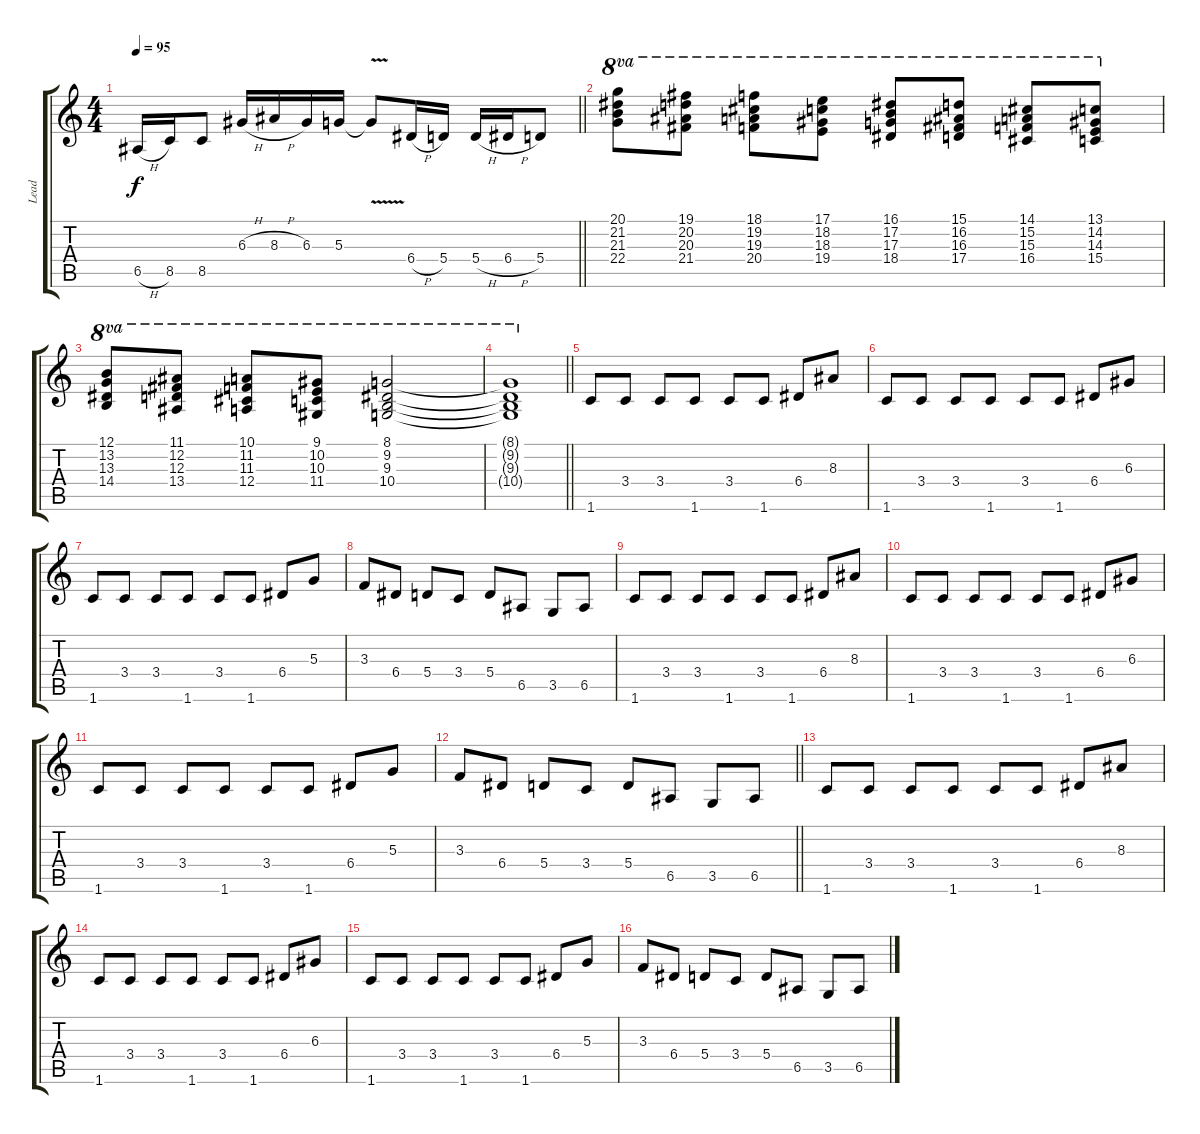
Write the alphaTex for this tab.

\track ("Lead" "Lead") {instrument distortionguitar}
\staff {score tabs}
\tuning (B3 Gb3 D3 A2 E2 B1) {hide}
\ts (4 4)
\tempo 95
\clef g2
\barLineRight lightlight
\ks c
6.5{h}.16{dy f} 8.5.16 8.5.8 6.3{h}.16 8.3{h}.16 6.3.16 5.3.16 5.3{v t}.8 6.4{h}.16 5.4.16 5.4{h}.16 6.4{h}.16 5.4.8 |
(20.1 21.2 21.3 22.4).8{ot 8va} (19.1 20.2 20.3 21.4).8{ot 8va} (18.1 19.2 19.3 20.4).8{ot 8va} (17.1 18.2 18.3 19.4).8{ot 8va} (16.1 17.2 17.3 18.4).8{ot 8va} (15.1 16.2 16.3 17.4).8{ot 8va} (14.1 15.2 15.3 16.4).8{ot 8va} (13.1 14.2 14.3 15.4).8{ot 8va} |
(12.1 13.2 13.3 14.4).8{ot 8va} (11.1 12.2 12.3 13.4).8{ot 8va} (10.1 11.2 11.3 12.4).8{ot 8va} (9.1 10.2 10.3 11.4).8{ot 8va} (8.1 9.2 9.3 10.4).2{ot 8va} |
\barLineRight lightlight
(8.1{t} 9.2{t} 9.3{t} 10.4{t}).1{ot 8va volume 2} |
1.6.8{ot 8vb volume 12 instrument distortionguitar} 3.4.8 3.4.8 1.6.8{ot 8vb} 3.4.8 1.6.8{ot 8vb} 6.4.8 8.3.8 |
1.6.8{ot 8vb} 3.4.8 3.4.8 1.6.8{ot 8vb} 3.4.8 1.6.8{ot 8vb} 6.4.8 6.3.8 |
1.6.8{ot 8vb} 3.4.8 3.4.8 1.6.8{ot 8vb} 3.4.8 1.6.8{ot 8vb} 6.4.8 5.3.8 |
3.3.8 6.4.8 5.4.8 3.4.8 5.4.8 6.5.8 3.5.8 6.5.8 |
1.6.8{ot 8vb} 3.4.8 3.4.8 1.6.8{ot 8vb} 3.4.8 1.6.8{ot 8vb} 6.4.8 8.3.8 |
1.6.8{ot 8vb} 3.4.8 3.4.8 1.6.8{ot 8vb} 3.4.8 1.6.8{ot 8vb} 6.4.8 6.3.8 |
1.6.8{ot 8vb} 3.4.8 3.4.8 1.6.8{ot 8vb} 3.4.8 1.6.8{ot 8vb} 6.4.8 5.3.8 |
\barLineRight lightlight
3.3.8 6.4.8 5.4.8 3.4.8 5.4.8 6.5.8 3.5.8 6.5.8 |
1.6.8{ot 8vb} 3.4.8 3.4.8 1.6.8{ot 8vb} 3.4.8 1.6.8{ot 8vb} 6.4.8 8.3.8 |
1.6.8{ot 8vb} 3.4.8 3.4.8 1.6.8{ot 8vb} 3.4.8 1.6.8{ot 8vb} 6.4.8 6.3.8 |
1.6.8{ot 8vb} 3.4.8 3.4.8 1.6.8{ot 8vb} 3.4.8 1.6.8{ot 8vb} 6.4.8 5.3.8 |
3.3.8 6.4.8 5.4.8 3.4.8 5.4.8 6.5.8 3.5.8 6.5.8
